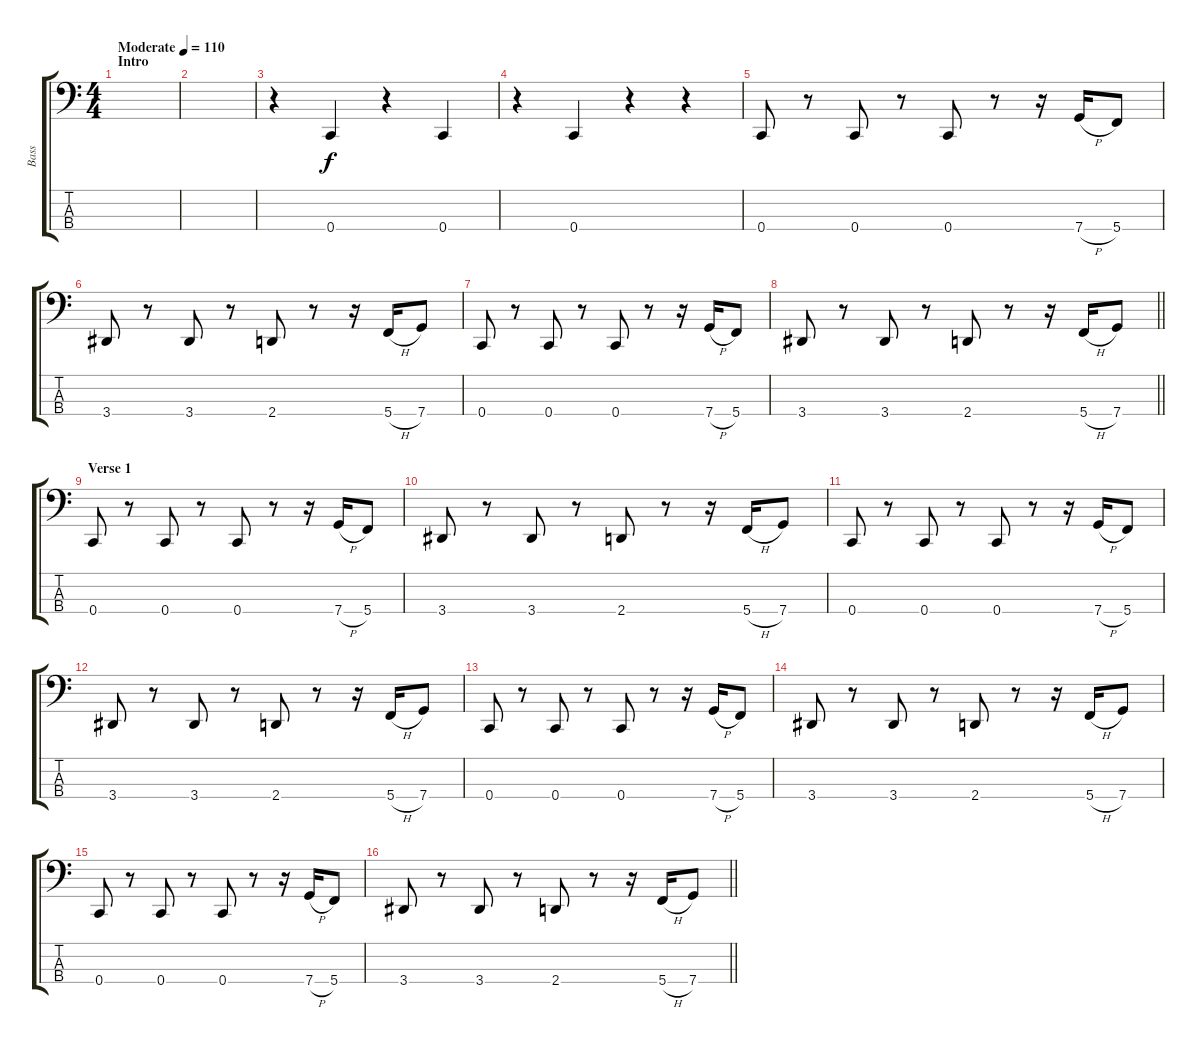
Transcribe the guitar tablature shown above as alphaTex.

\track ("Bass" "Bass") {instrument electricbassfinger}
\staff {score tabs}
\tuning (F2 C2 G1 C1) {hide}
\ts (4 4)
\section ("" "Intro")
\tempo (110 "Moderate")
\clef f4
\ks c
|
|
r.4 0.4.4 r.4 0.4.4 |
r.4 0.4.4 r.4 r.4 |
0.4.8 r.8 0.4.8 r.8 0.4.8 r.8 r.16 7.4{h}.16 5.4.8 |
3.4.8 r.8 3.4.8 r.8 2.4.8 r.8 r.16 5.4{h}.16 7.4.8 |
0.4.8 r.8 0.4.8 r.8 0.4.8 r.8 r.16 7.4{h}.16 5.4.8 |
\barLineRight lightlight
3.4.8 r.8 3.4.8 r.8 2.4.8 r.8 r.16 5.4{h}.16 7.4.8 |
\section ("" "Verse 1")
0.4.8 r.8 0.4.8 r.8 0.4.8 r.8 r.16 7.4{h}.16 5.4.8 |
3.4.8 r.8 3.4.8 r.8 2.4.8 r.8 r.16 5.4{h}.16 7.4.8 |
0.4.8 r.8 0.4.8 r.8 0.4.8 r.8 r.16 7.4{h}.16 5.4.8 |
3.4.8 r.8 3.4.8 r.8 2.4.8 r.8 r.16 5.4{h}.16 7.4.8 |
0.4.8 r.8 0.4.8 r.8 0.4.8 r.8 r.16 7.4{h}.16 5.4.8 |
3.4.8 r.8 3.4.8 r.8 2.4.8 r.8 r.16 5.4{h}.16 7.4.8 |
0.4.8 r.8 0.4.8 r.8 0.4.8 r.8 r.16 7.4{h}.16 5.4.8 |
\barLineRight lightlight
3.4.8 r.8 3.4.8 r.8 2.4.8 r.8 r.16 5.4{h}.16 7.4.8
